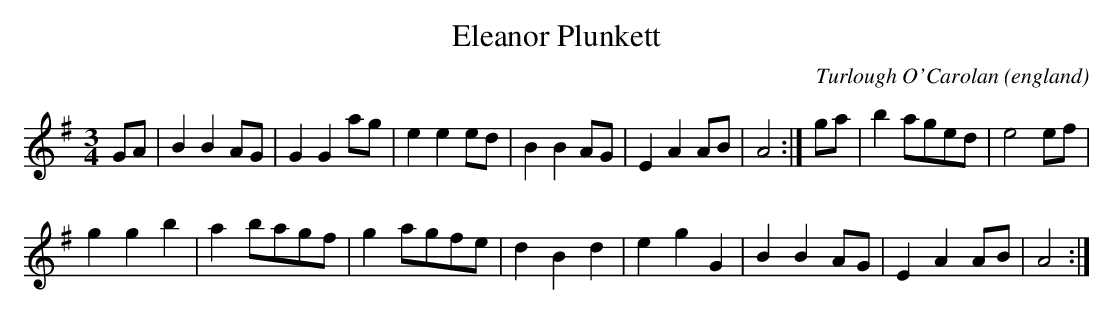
X:1
T:Eleanor Plunkett
O:england
C:Turlough O'Carolan
M:3/4
L:1/4
K:G
G/A/|B B A/G/|G G a/g/|e e e/d/|B B A/G/|\
E A A/B/|A2:|]g/a/|b a/g/e/d/|e2 e/f/|
g g b|a b/a/g/f/|g a/g/f/e/|d B d|\
e g G|B B A/G/|E A A/B/|A2:|]
